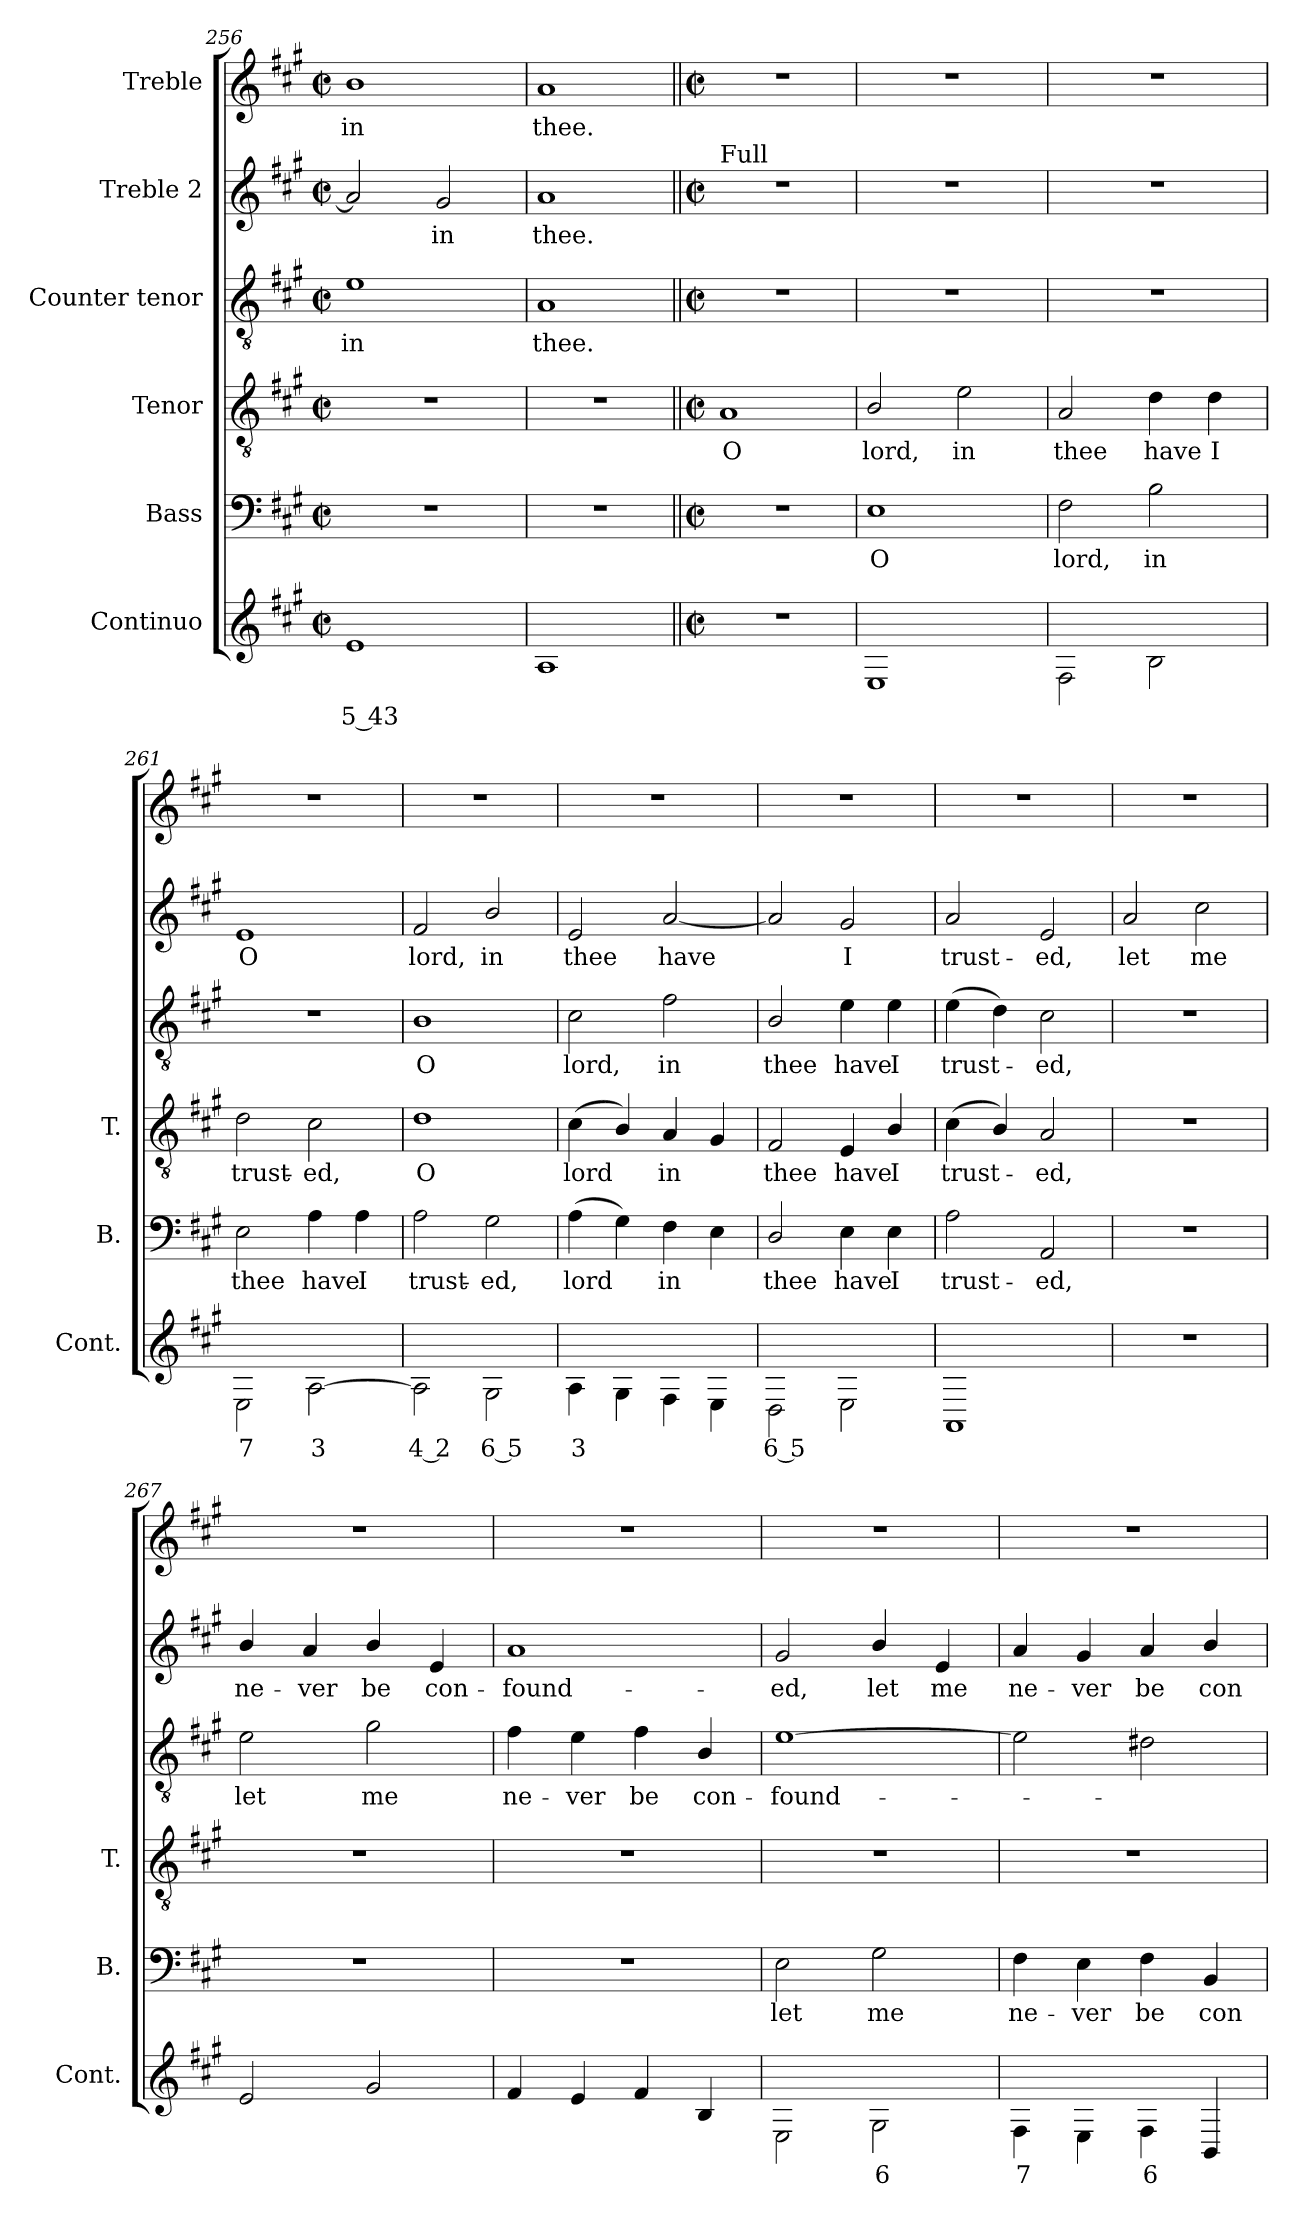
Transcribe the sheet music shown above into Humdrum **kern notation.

**kern	**text	**kern	**text	**kern	**text	**kern	**text	**kern	**text	**kern	**text
*part6	*part6	*part5	*part5	*part4	*part4	*part3	*part3	*part2	*part2	*part1	*part1
*staff6	*staff6	*staff5	*staff5	*staff4	*staff4	*staff3	*staff3	*staff2	*staff2	*staff1	*staff1
*I"Continuo	*	*I"Bass	*	*I"Tenor	*	*I"Counter tenor	*	*I"Treble 2	*	*I"Treble	*
*I'Cont.	*	*I'B.	*	*I'T.	*	*	*	*	*	*	*
*clefG2	*	*clefF4	*	*clefGv2	*	*clefGv2	*	*clefG2	*	*clefG2	*
*	*	*	*	*ITrd7c12	*	*ITrd7c12	*	*	*	*	*
*k[f#c#g#]	*	*k[f#c#g#]	*	*k[f#c#g#]	*	*k[f#c#g#]	*	*k[f#c#g#]	*	*k[f#c#g#]	*
*A:	*	*A:	*	*A:	*	*A:	*	*A:	*	*A:	*
*M2/2	*	*M2/2	*	*M2/2	*	*M2/2	*	*M2/2	*	*M2/2	*
*met(c|)	*	*met(c|)	*	*met(c|)	*	*met(c|)	*	*met(c|)	*	*met(c|)	*
=256	=256	=256	=256	=256	=256	=256	=256	=256	=256	=256	=256
!	!LO:LY:b	!	!	!	!	!	!LO:LY:b	!	!	!	!LO:LY:b
1e	5 43	1r	.	1r	.	1E	in	2a/]	.	1b	in
!	!	!	!	!	!	!	!	!	!LO:LY:b	!	!
.	.	.	.	.	.	.	.	2g#/	in	.	.
=257	=257	=257	=257	=257	=257	=257	=257	=257	=257	=257	=257
!	!	!	!	!	!	!	!LO:LY:b	!	!LO:LY:b	!	!LO:LY:b
1A	.	1r	.	1r	.	1AA	thee.	1a	thee.	1a	thee.
!!LO:PB:g=z
=258||	=258||	=258||	=258||	=258||	=258||	=258||	=258||	=258||	=258||	=258||	=258||
*M2/2	*	*M2/2	*	*M2/2	*	*M2/2	*	*M2/2	*	*M2/2	*
*met(c|)	*	*met(c|)	*	*met(c|)	*	*met(c|)	*	*met(c|)	*	*met(c|)	*
!	!	!	!	!	!	!	!	!LO:TX:a:t=Full	!	!	!
!	!	!	!	!	!LO:LY:b	!	!	!	!	!	!
1r	.	1r	.	1AA	O	1r	.	1r	.	1r	.
=259	=259	=259	=259	=259	=259	=259	=259	=259	=259	=259	=259
!	!	!	!LO:LY:b	!	!LO:LY:b	!	!	!	!	!	!
1E	.	1E	O	2BB/	lord,	1r	.	1r	.	1r	.
!	!	!	!	!	!LO:LY:b	!	!	!	!	!	!
.	.	.	.	2E\	in	.	.	.	.	.	.
=260	=260	=260	=260	=260	=260	=260	=260	=260	=260	=260	=260
!	!	!	!LO:LY:b	!	!LO:LY:b	!	!	!	!	!	!
2F#\	.	2F#\	lord,	2AA/	thee	1r	.	1r	.	1r	.
!	!	!	!LO:LY:b	!	!LO:LY:b	!	!	!	!	!	!
2B\	.	2B\	in	4D\	have	.	.	.	.	.	.
!	!	!	!	!	!LO:LY:b	!	!	!	!	!	!
.	.	.	.	4D\	I	.	.	.	.	.	.
=261	=261	=261	=261	=261	=261	=261	=261	=261	=261	=261	=261
!	!LO:LY:b	!	!LO:LY:b	!	!LO:LY:b	!	!	!	!LO:LY:b	!	!
2E\	7	2E\	thee	2D\	trust-	1r	.	1e	O	1r	.
!	!LO:LY:b	!	!LO:LY:b	!	!LO:LY:b	!	!	!	!	!	!
[2A\	3	4A\	have	2C#\	-ed,	.	.	.	.	.	.
!	!	!	!LO:LY:b	!	!	!	!	!	!	!	!
.	.	4A\	I	.	.	.	.	.	.	.	.
=262	=262	=262	=262	=262	=262	=262	=262	=262	=262	=262	=262
!	!LO:LY:b	!	!LO:LY:b	!	!LO:LY:b	!	!LO:LY:b	!	!LO:LY:b	!	!
2A\]	4 2	2A\	trust-	1D	O	1BB	O	2f#/	lord,	1r	.
!	!LO:LY:b	!	!LO:LY:b	!	!	!	!	!	!LO:LY:b	!	!
2G#\	6 5	2G#\	-ed,	.	.	.	.	2b/	in	.	.
!!LO:LB:g=z
=263	=263	=263	=263	=263	=263	=263	=263	=263	=263	=263	=263
!	!LO:LY:b	!	!LO:LY:b	!	!LO:LY:b	!	!LO:LY:b	!	!LO:LY:b	!	!
4A\	3	(>4A\	lord	(>4C#\	lord	2C#\	lord,	2e/	thee	1r	.
4G#\	.	4G#\)	.	4BB/)	.	.	.	.	.	.	.
!	!	!	!LO:LY:b	!	!LO:LY:b	!	!LO:LY:b	!	!LO:LY:b	!	!
4F#\	.	4F#\	in	4AA/	in	2F#\	in	[2a/	have	.	.
4E\	.	4E\	.	4GG#/	.	.	.	.	.	.	.
=264	=264	=264	=264	=264	=264	=264	=264	=264	=264	=264	=264
!	!LO:LY:b	!	!LO:LY:b	!	!LO:LY:b	!	!LO:LY:b	!	!	!	!
2D\	6 5	2D/	thee	2FF#/	thee	2BB/	thee	2a/]	.	1r	.
!	!	!	!LO:LY:b	!	!LO:LY:b	!	!LO:LY:b	!	!LO:LY:b	!	!
2E\	.	4E\	have	4EE/	have	4E\	have	2g#/	I	.	.
!	!	!	!LO:LY:b	!	!LO:LY:b	!	!LO:LY:b	!	!	!	!
.	.	4E\	I	4BB/	I	4E\	I	.	.	.	.
=265	=265	=265	=265	=265	=265	=265	=265	=265	=265	=265	=265
!	!	!	!LO:LY:b	!	!LO:LY:b	!	!LO:LY:b	!	!LO:LY:b	!	!
1AA	.	2A\	trust-	(>4C#\	trust-	(>4E\	trust-	2a/	trust-	1r	.
.	.	.	.	4BB/)	.	4D\)	.	.	.	.	.
!	!	!	!LO:LY:b	!	!LO:LY:b	!	!LO:LY:b	!	!LO:LY:b	!	!
.	.	2AA/	-ed,	2AA/	-ed,	2C#\	-ed,	2e/	-ed,	.	.
=266	=266	=266	=266	=266	=266	=266	=266	=266	=266	=266	=266
!	!	!	!	!	!	!	!	!	!LO:LY:b	!	!
1r	.	1r	.	1r	.	1r	.	2a/	let	1r	.
!	!	!	!	!	!	!	!	!	!LO:LY:b	!	!
.	.	.	.	.	.	.	.	2cc#\	me	.	.
=267	=267	=267	=267	=267	=267	=267	=267	=267	=267	=267	=267
!	!	!	!	!	!	!	!LO:LY:b	!	!LO:LY:b	!	!
2e/	.	1r	.	1r	.	2E\	let	4b/	ne-	1r	.
!	!	!	!	!	!	!	!	!	!LO:LY:b	!	!
.	.	.	.	.	.	.	.	4a/	-ver	.	.
!	!	!	!	!	!	!	!LO:LY:b	!	!LO:LY:b	!	!
2g#/	.	.	.	.	.	2G#\	me	4b/	be	.	.
!	!	!	!	!	!	!	!	!	!LO:LY:b	!	!
.	.	.	.	.	.	.	.	4e/	con-	.	.
!!LO:PB:g=z
=268	=268	=268	=268	=268	=268	=268	=268	=268	=268	=268	=268
!	!	!	!	!	!	!	!LO:LY:b	!	!LO:LY:b	!	!
4f#/	.	1r	.	1r	.	4F#\	ne-	1a	-found-	1r	.
!	!	!	!	!	!	!	!LO:LY:b	!	!	!	!
4e/	.	.	.	.	.	4E\	-ver	.	.	.	.
!	!	!	!	!	!	!	!LO:LY:b	!	!	!	!
4f#/	.	.	.	.	.	4F#\	be	.	.	.	.
!	!	!	!	!	!	!	!LO:LY:b	!	!	!	!
4B/	.	.	.	.	.	4BB/	con-	.	.	.	.
=269	=269	=269	=269	=269	=269	=269	=269	=269	=269	=269	=269
!	!	!	!LO:LY:b	!	!	!	!LO:LY:b	!	!LO:LY:b	!	!
2E\	.	2E\	let	1r	.	[1E	-found-	2g#/	-ed,	1r	.
!	!LO:LY:b	!	!LO:LY:b	!	!	!	!	!	!LO:LY:b	!	!
2G#\	6	2G#\	me	.	.	.	.	4b/	let	.	.
!	!	!	!	!	!	!	!	!	!LO:LY:b	!	!
.	.	.	.	.	.	.	.	4e/	me	.	.
=270	=270	=270	=270	=270	=270	=270	=270	=270	=270	=270	=270
!	!LO:LY:b	!	!LO:LY:b	!	!	!	!	!	!LO:LY:b	!	!
4F#\	7	4F#\	ne-	1r	.	2E\]	.	4a/	ne-	1r	.
!	!	!	!LO:LY:b	!	!	!	!	!	!LO:LY:b	!	!
4E\	.	4E\	-ver	.	.	.	.	4g#/	-ver	.	.
!	!LO:LY:b	!	!LO:LY:b	!	!	!	!	!	!LO:LY:b	!	!
4F#\	6	4F#\	be	.	.	2D#X\	.	4a/	be	.	.
!	!	!	!LO:LY:b	!	!	!	!	!	!LO:LY:b	!	!
4BB/	.	4BB/	con-	.	.	.	.	4b/	con-	.	.
=	=	=	=	=	=	=	=	=	=	=	=
*-	*-	*-	*-	*-	*-	*-	*-	*-	*-	*-	*-
